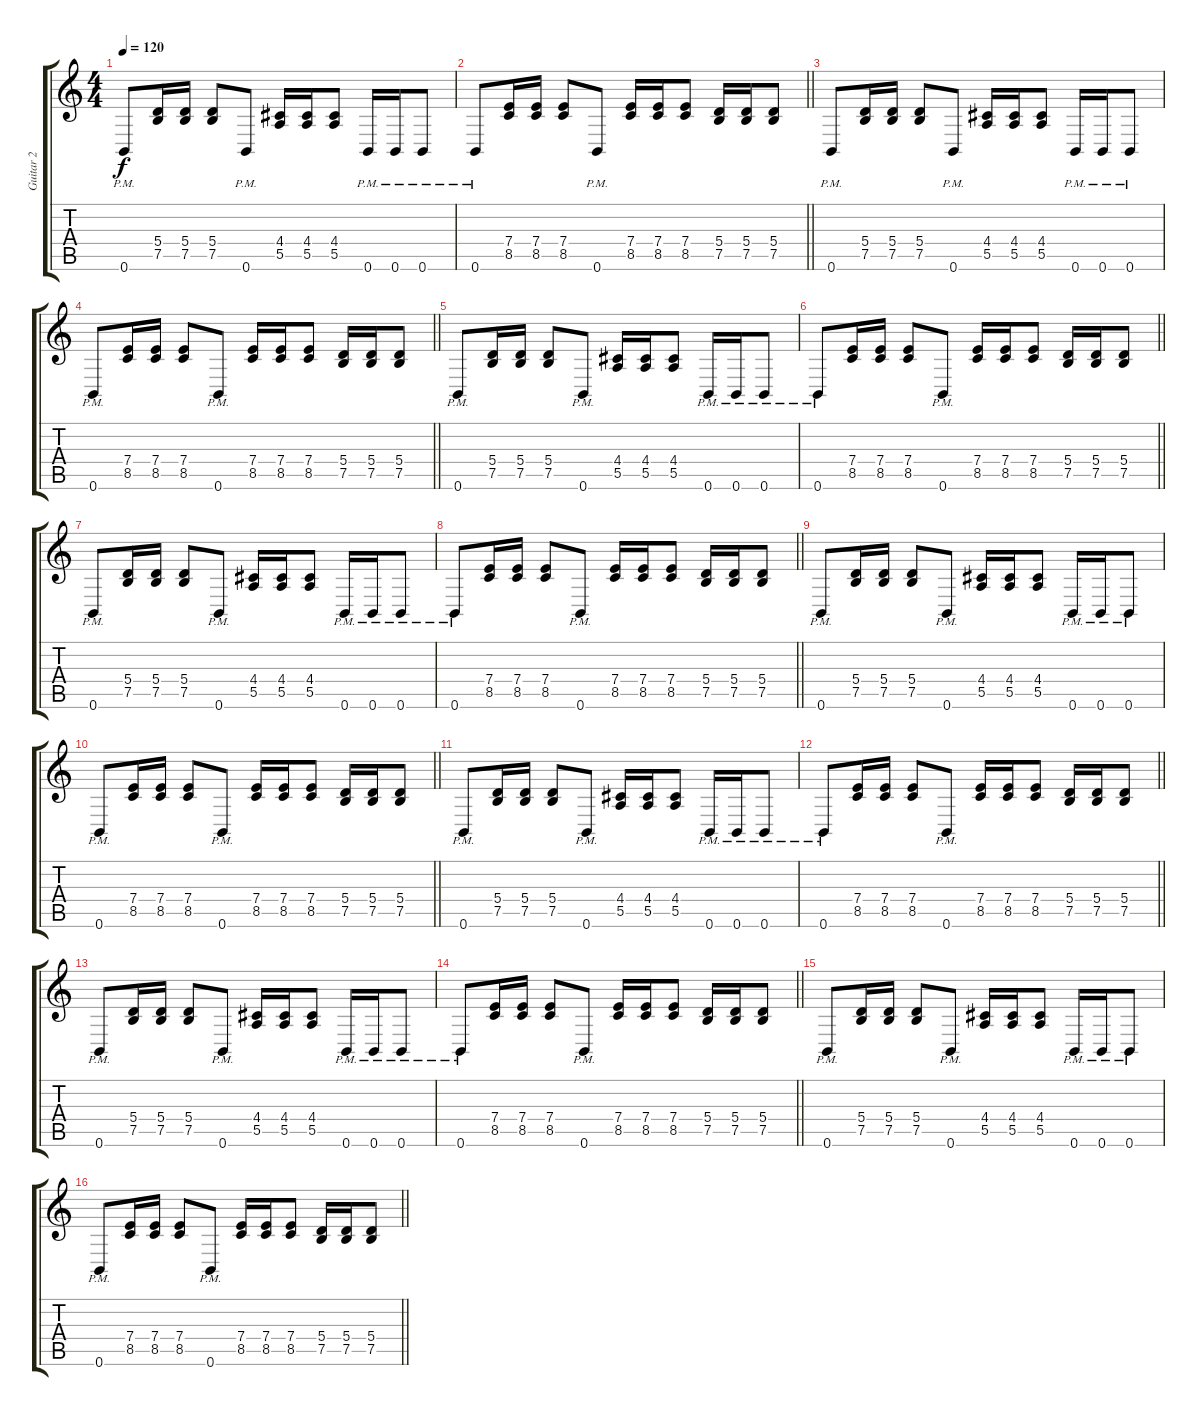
\track ("Guitar 2" "Guitar 2") {instrument overdrivenguitar}
\staff {score tabs}
\tuning (B3 Gb3 D3 A2 E2 B1) {hide}
\ts (4 4)
\tempo 120
\clef g2
\ks c
0.6{pm}.8{dy f} (5.4 7.5).16 (5.4 7.5).16 (5.4 7.5).8 0.6{pm}.8 (4.4 5.5).16 (4.4 5.5).16 (4.4 5.5).8 0.6{pm}.16 0.6{pm}.16 0.6{pm}.8 |
\barLineRight lightlight
0.6{pm}.8 (7.4 8.5).16 (7.4 8.5).16 (7.4 8.5).8 0.6{pm}.8 (7.4 8.5).16 (7.4 8.5).16 (7.4 8.5).8 (5.4 7.5).16 (5.4 7.5).16 (5.4 7.5).8 |
0.6{pm}.8 (5.4 7.5).16 (5.4 7.5).16 (5.4 7.5).8 0.6{pm}.8 (4.4 5.5).16 (4.4 5.5).16 (4.4 5.5).8 0.6{pm}.16 0.6{pm}.16 0.6{pm}.8 |
\barLineRight lightlight
0.6{pm}.8 (7.4 8.5).16 (7.4 8.5).16 (7.4 8.5).8 0.6{pm}.8 (7.4 8.5).16 (7.4 8.5).16 (7.4 8.5).8 (5.4 7.5).16 (5.4 7.5).16 (5.4 7.5).8 |
0.6{pm}.8 (5.4 7.5).16 (5.4 7.5).16 (5.4 7.5).8 0.6{pm}.8 (4.4 5.5).16 (4.4 5.5).16 (4.4 5.5).8 0.6{pm}.16 0.6{pm}.16 0.6{pm}.8 |
\barLineRight lightlight
0.6{pm}.8 (7.4 8.5).16 (7.4 8.5).16 (7.4 8.5).8 0.6{pm}.8 (7.4 8.5).16 (7.4 8.5).16 (7.4 8.5).8 (5.4 7.5).16 (5.4 7.5).16 (5.4 7.5).8 |
0.6{pm}.8 (5.4 7.5).16 (5.4 7.5).16 (5.4 7.5).8 0.6{pm}.8 (4.4 5.5).16 (4.4 5.5).16 (4.4 5.5).8 0.6{pm}.16 0.6{pm}.16 0.6{pm}.8 |
\barLineRight lightlight
0.6{pm}.8 (7.4 8.5).16 (7.4 8.5).16 (7.4 8.5).8 0.6{pm}.8 (7.4 8.5).16 (7.4 8.5).16 (7.4 8.5).8 (5.4 7.5).16 (5.4 7.5).16 (5.4 7.5).8 |
0.6{pm}.8 (5.4 7.5).16 (5.4 7.5).16 (5.4 7.5).8 0.6{pm}.8 (4.4 5.5).16 (4.4 5.5).16 (4.4 5.5).8 0.6{pm}.16 0.6{pm}.16 0.6{pm}.8 |
\barLineRight lightlight
0.6{pm}.8 (7.4 8.5).16 (7.4 8.5).16 (7.4 8.5).8 0.6{pm}.8 (7.4 8.5).16 (7.4 8.5).16 (7.4 8.5).8 (5.4 7.5).16 (5.4 7.5).16 (5.4 7.5).8 |
0.6{pm}.8 (5.4 7.5).16 (5.4 7.5).16 (5.4 7.5).8 0.6{pm}.8 (4.4 5.5).16 (4.4 5.5).16 (4.4 5.5).8 0.6{pm}.16 0.6{pm}.16 0.6{pm}.8 |
\barLineRight lightlight
0.6{pm}.8 (7.4 8.5).16 (7.4 8.5).16 (7.4 8.5).8 0.6{pm}.8 (7.4 8.5).16 (7.4 8.5).16 (7.4 8.5).8 (5.4 7.5).16 (5.4 7.5).16 (5.4 7.5).8 |
0.6{pm}.8 (5.4 7.5).16 (5.4 7.5).16 (5.4 7.5).8 0.6{pm}.8 (4.4 5.5).16 (4.4 5.5).16 (4.4 5.5).8 0.6{pm}.16 0.6{pm}.16 0.6{pm}.8 |
\barLineRight lightlight
0.6{pm}.8 (7.4 8.5).16 (7.4 8.5).16 (7.4 8.5).8 0.6{pm}.8 (7.4 8.5).16 (7.4 8.5).16 (7.4 8.5).8 (5.4 7.5).16 (5.4 7.5).16 (5.4 7.5).8 |
0.6{pm}.8 (5.4 7.5).16 (5.4 7.5).16 (5.4 7.5).8 0.6{pm}.8 (4.4 5.5).16 (4.4 5.5).16 (4.4 5.5).8 0.6{pm}.16 0.6{pm}.16 0.6{pm}.8 |
\barLineRight lightlight
0.6{pm}.8 (7.4 8.5).16 (7.4 8.5).16 (7.4 8.5).8 0.6{pm}.8 (7.4 8.5).16 (7.4 8.5).16 (7.4 8.5).8 (5.4 7.5).16 (5.4 7.5).16 (5.4 7.5).8
